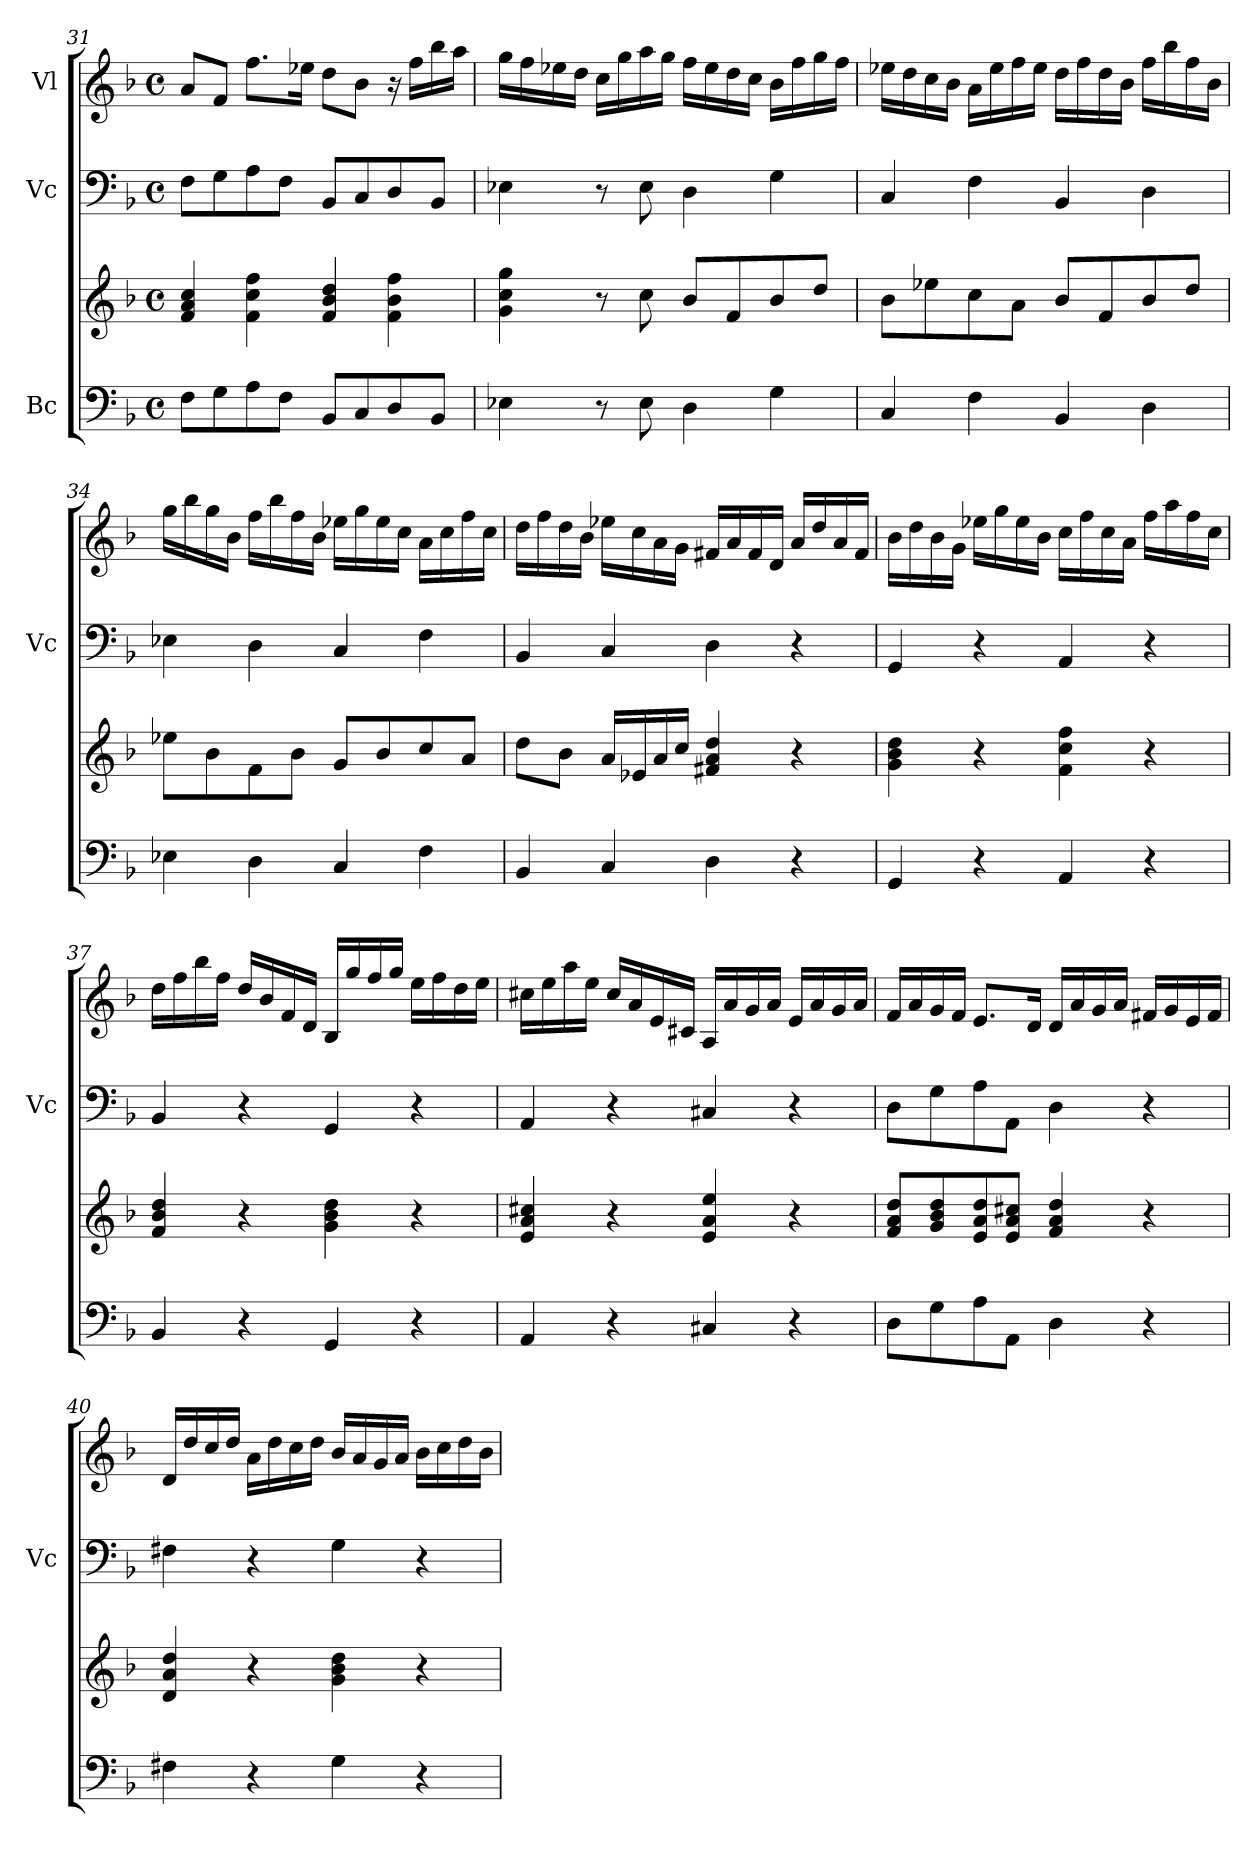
**kern	**kern	**kern	**kern
*part3	*part3	*part2	*part1
*staff4	*staff3	*staff2	*staff1
*I"Bc	*	*I"Vc	*I"Vl
*	*	*I'Vc	*
*clefF4	*clefG2	*clefF4	*clefG2
*k[b-]	*k[b-]	*k[b-]	*k[b-]
*M4/4	*M4/4	*M4/4	*M4/4
*met(c)	*met(c)	*met(c)	*met(c)
=31	=31	=31	=31
8F\L	4f/ 4a/ 4cc/	8F\L	8a/L
8G\	.	8G\	8f/J
8A\	4f\ 4cc\ 4ff\	8A\	8.ff\L
8F\J	.	8F\J	.
.	.	.	16ee-X\Jk
8BB-/L	4f/ 4b-/ 4dd/	8BB-/L	8dd\L
8C/	.	8C/	8b-\J
8D/	4f\ 4b-\ 4ff\	8D/	16r
.	.	.	16ff\LL
8BB-/J	.	8BB-/J	16bb-\
.	.	.	16aa\JJ
=32	=32	=32	=32
4E-X\	4g\ 4cc\ 4gg\	4E-X\	16gg\LL
.	.	.	16ff\
.	.	.	16ee-X\
.	.	.	16dd\JJ
8r	8r	8r	16cc\LL
.	.	.	16gg\
8E-\	8cc\	8E-\	16aa\
.	.	.	16gg\JJ
4D\	8b-/L	4D\	16ff\LL
.	.	.	16ee-\
.	8f/	.	16dd\
.	.	.	16cc\JJ
4G\	8b-/	4G\	16b-\LL
.	.	.	16ff\
.	8dd/J	.	16gg\
.	.	.	16ff\JJ
!!LO:PB:g=z
=33	=33	=33	=33
4C/	8b-\L	4C/	16ee-X\LL
.	.	.	16dd\
.	8ee-X\	.	16cc\
.	.	.	16b-\JJ
4F\	8cc\	4F\	16a\LL
.	.	.	16ee-\
.	8a\J	.	16ff\
.	.	.	16ee-\JJ
4BB-/	8b-/L	4BB-/	16dd\LL
.	.	.	16ff\
.	8f/	.	16dd\
.	.	.	16b-\JJ
4D\	8b-/	4D\	16ff\LL
.	.	.	16bb-\
.	8dd/J	.	16ff\
.	.	.	16b-\JJ
=34	=34	=34	=34
4E-X\	8ee-X\L	4E-X\	16gg\LL
.	.	.	16bb-\
.	8b-\	.	16gg\
.	.	.	16b-\JJ
4D\	8f\	4D\	16ff\LL
.	.	.	16bb-\
.	8b-\J	.	16ff\
.	.	.	16b-\JJ
4C/	8g/L	4C/	16ee-X\LL
.	.	.	16gg\
.	8b-/	.	16ee-\
.	.	.	16cc\JJ
4F\	8cc/	4F\	16a\LL
.	.	.	16cc\
.	8a/J	.	16ff\
.	.	.	16cc\JJ
=35	=35	=35	=35
4BB-/	8dd\L	4BB-/	16dd\LL
.	.	.	16ff\
.	8b-\J	.	16dd\
.	.	.	16b-\JJ
4C/	16a/LL	4C/	16ee-X\LL
.	16e-X/	.	16cc\
.	16a/	.	16a\
.	16cc/JJ	.	16g\JJ
4D\	4f#X/ 4a/ 4dd/	4D\	16f#X/LL
.	.	.	16a/
.	.	.	16f#/
.	.	.	16d/JJ
4r	4r	4r	16a/LL
.	.	.	16dd/
.	.	.	16a/
.	.	.	16f#/JJ
!!LO:LB:g=z
=36	=36	=36	=36
4GG/	4g\ 4b-\ 4dd\	4GG/	16b-\LL
.	.	.	16dd\
.	.	.	16b-\
.	.	.	16g\JJ
4r	4r	4r	16ee-X\LL
.	.	.	16gg\
.	.	.	16ee-\
.	.	.	16b-\JJ
4AA/	4f\ 4cc\ 4ff\	4AA/	16cc\LL
.	.	.	16ff\
.	.	.	16cc\
.	.	.	16a\JJ
4r	4r	4r	16ff\LL
.	.	.	16aa\
.	.	.	16ff\
.	.	.	16cc\JJ
=37	=37	=37	=37
4BB-/	4f/ 4b-/ 4dd/	4BB-/	16dd\LL
.	.	.	16ff\
.	.	.	16bb-\
.	.	.	16ff\JJ
4r	4r	4r	16dd/LL
.	.	.	16b-/
.	.	.	16f/
.	.	.	16d/JJ
4GG/	4g\ 4b-\ 4dd\	4GG/	16B-/LL
.	.	.	16gg/
.	.	.	16ff/
.	.	.	16gg/JJ
4r	4r	4r	16ee\LL
.	.	.	16ff\
.	.	.	16dd\
.	.	.	16ee\JJ
=38	=38	=38	=38
4AA/	4e/ 4a/ 4cc#X/	4AA/	16cc#X\LL
.	.	.	16ee\
.	.	.	16aa\
.	.	.	16ee\JJ
4r	4r	4r	16cc#/LL
.	.	.	16a/
.	.	.	16e/
.	.	.	16c#X/JJ
4C#X/	4e/ 4a/ 4ee/	4C#X/	16A/LL
.	.	.	16a/
.	.	.	16g/
.	.	.	16a/JJ
4r	4r	4r	16e/LL
.	.	.	16a/
.	.	.	16g/
.	.	.	16a/JJ
!!LO:LB:g=z
=39	=39	=39	=39
8D\L	8f/ 8a/ 8dd/L	8D\L	16f/LL
.	.	.	16a/
8G\	8g/ 8b-/ 8dd/	8G\	16g/
.	.	.	16f/JJ
8A\	8e/ 8a/ 8dd/	8A\	8.e/L
8AA\J	8e/ 8a/ 8cc#X/J	8AA\J	.
.	.	.	16d/Jk
4D\	4f/ 4a/ 4dd/	4D\	16d/LL
.	.	.	16a/
.	.	.	16g/
.	.	.	16a/JJ
4r	4r	4r	16f#X/LL
.	.	.	16g/
.	.	.	16e/
.	.	.	16f#/JJ
=40	=40	=40	=40
4F#X\	4d/ 4a/ 4dd/	4F#X\	16d/LL
.	.	.	16dd/
.	.	.	16cc/
.	.	.	16dd/JJ
4r	4r	4r	16a\LL
.	.	.	16dd\
.	.	.	16cc\
.	.	.	16dd\JJ
4G\	4g\ 4b-\ 4dd\	4G\	16b-/LL
.	.	.	16a/
.	.	.	16g/
.	.	.	16a/JJ
4r	4r	4r	16b-\LL
.	.	.	16cc\
.	.	.	16dd\
.	.	.	16b-\JJ
=	=	=	=
*-	*-	*-	*-
